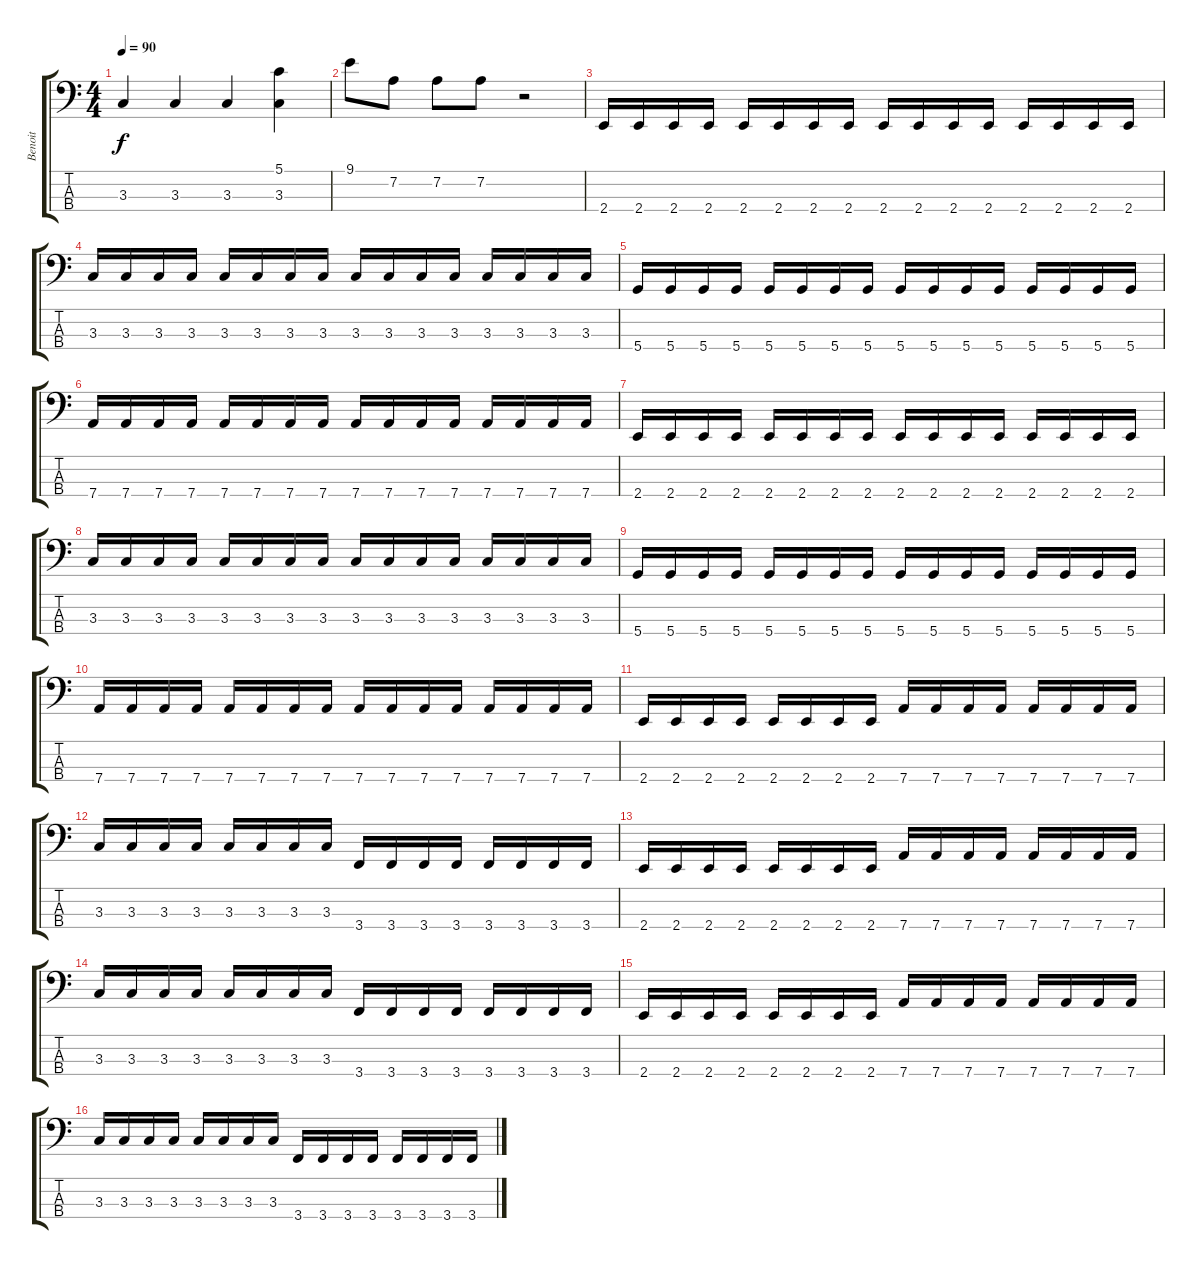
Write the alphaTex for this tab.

\track ("Benoit" "Benoit") {instrument electricbassfinger}
\staff {score tabs}
\tuning (G2 D2 A1 D1) {hide}
\ts (4 4)
\tempo 90
\clef f4
\ks c
3.3.4{dy f} 3.3.4 3.3.4 (5.1 3.3).4 |
9.1.8 7.2.8 7.2.8 7.2.8 r.2 |
2.4.16 2.4.16 2.4.16 2.4.16 2.4.16 2.4.16 2.4.16 2.4.16 2.4.16 2.4.16 2.4.16 2.4.16 2.4.16 2.4.16 2.4.16 2.4.16 |
3.3.16 3.3.16 3.3.16 3.3.16 3.3.16 3.3.16 3.3.16 3.3.16 3.3.16 3.3.16 3.3.16 3.3.16 3.3.16 3.3.16 3.3.16 3.3.16 |
5.4.16 5.4.16 5.4.16 5.4.16 5.4.16 5.4.16 5.4.16 5.4.16 5.4.16 5.4.16 5.4.16 5.4.16 5.4.16 5.4.16 5.4.16 5.4.16 |
7.4.16 7.4.16 7.4.16 7.4.16 7.4.16 7.4.16 7.4.16 7.4.16 7.4.16 7.4.16 7.4.16 7.4.16 7.4.16 7.4.16 7.4.16 7.4.16 |
2.4.16 2.4.16 2.4.16 2.4.16 2.4.16 2.4.16 2.4.16 2.4.16 2.4.16 2.4.16 2.4.16 2.4.16 2.4.16 2.4.16 2.4.16 2.4.16 |
3.3.16 3.3.16 3.3.16 3.3.16 3.3.16 3.3.16 3.3.16 3.3.16 3.3.16 3.3.16 3.3.16 3.3.16 3.3.16 3.3.16 3.3.16 3.3.16 |
5.4.16 5.4.16 5.4.16 5.4.16 5.4.16 5.4.16 5.4.16 5.4.16 5.4.16 5.4.16 5.4.16 5.4.16 5.4.16 5.4.16 5.4.16 5.4.16 |
7.4.16 7.4.16 7.4.16 7.4.16 7.4.16 7.4.16 7.4.16 7.4.16 7.4.16 7.4.16 7.4.16 7.4.16 7.4.16 7.4.16 7.4.16 7.4.16 |
2.4.16 2.4.16 2.4.16 2.4.16 2.4.16 2.4.16 2.4.16 2.4.16 7.4.16 7.4.16 7.4.16 7.4.16 7.4.16 7.4.16 7.4.16 7.4.16 |
3.3.16 3.3.16 3.3.16 3.3.16 3.3.16 3.3.16 3.3.16 3.3.16 3.4.16 3.4.16 3.4.16 3.4.16 3.4.16 3.4.16 3.4.16 3.4.16 |
2.4.16 2.4.16 2.4.16 2.4.16 2.4.16 2.4.16 2.4.16 2.4.16 7.4.16 7.4.16 7.4.16 7.4.16 7.4.16 7.4.16 7.4.16 7.4.16 |
3.3.16 3.3.16 3.3.16 3.3.16 3.3.16 3.3.16 3.3.16 3.3.16 3.4.16 3.4.16 3.4.16 3.4.16 3.4.16 3.4.16 3.4.16 3.4.16 |
2.4.16 2.4.16 2.4.16 2.4.16 2.4.16 2.4.16 2.4.16 2.4.16 7.4.16 7.4.16 7.4.16 7.4.16 7.4.16 7.4.16 7.4.16 7.4.16 |
3.3.16 3.3.16 3.3.16 3.3.16 3.3.16 3.3.16 3.3.16 3.3.16 3.4.16 3.4.16 3.4.16 3.4.16 3.4.16 3.4.16 3.4.16 3.4.16
